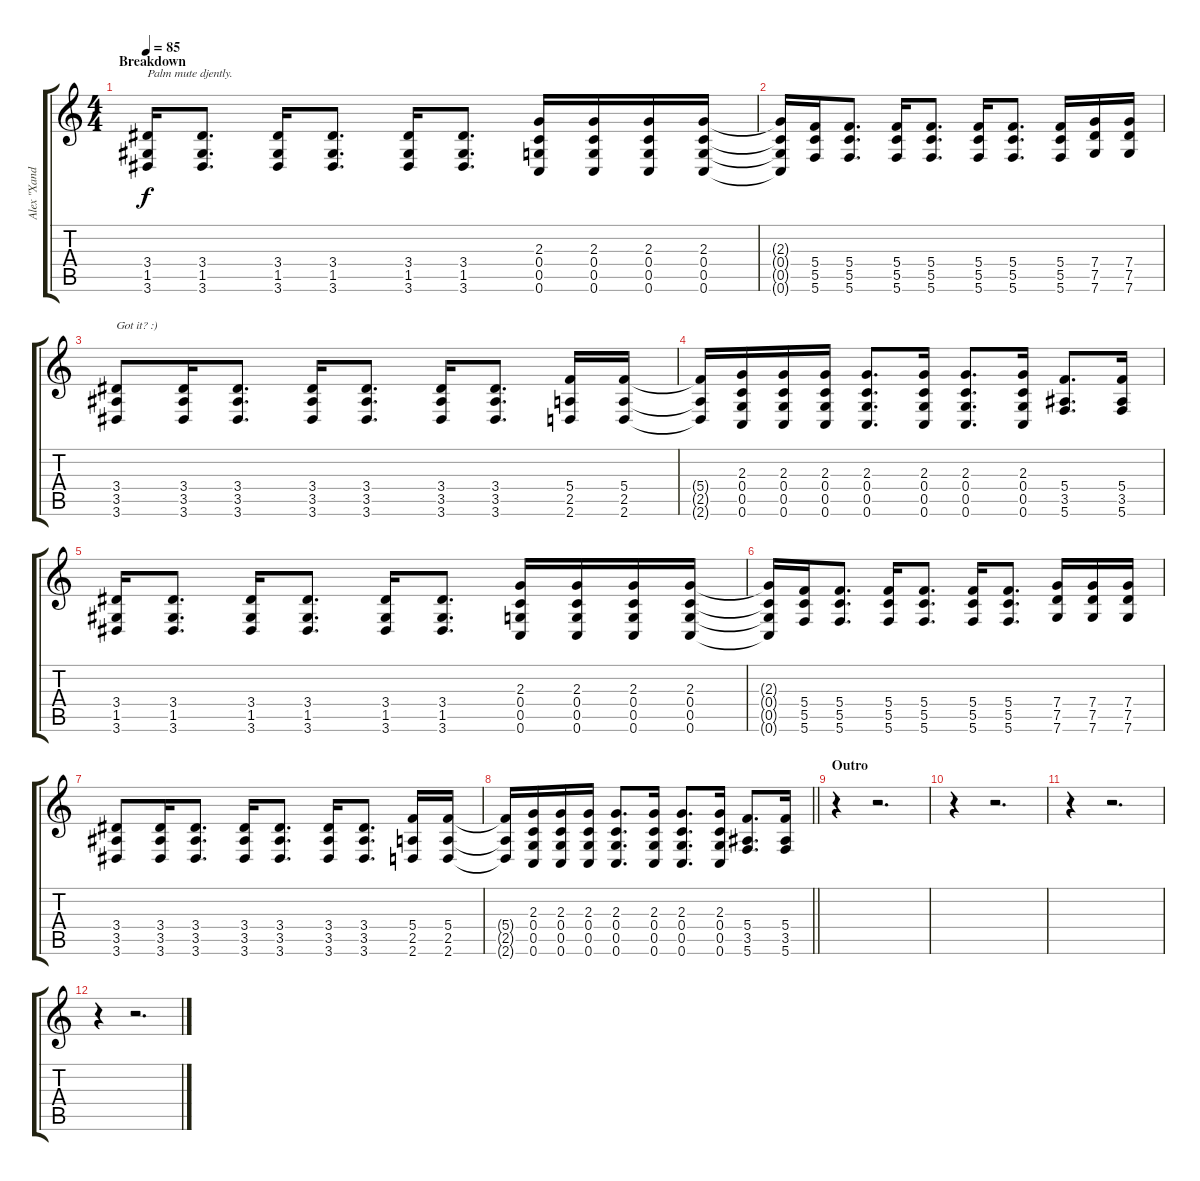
\track ("Alex \"Xander\" Bois" "Alex \"Xand") {instrument distortionguitar}
\staff {score tabs}
\tuning (D4 A3 F3 C3 G2 C2) {hide}
\ts (4 4)
\section ("" "Breakdown")
\tempo 85
\clef g2
\ks c
(3.4 1.5 3.6).16{txt "Palm mute djently." dy f} (3.4 1.5 3.6).8{d} (3.4 1.5 3.6).16 (3.4 1.5 3.6).8{d} (3.4 1.5 3.6).16 (3.4 1.5 3.6).8{d} (2.3 0.4 0.5 0.6).16 (2.3 0.4 0.5 0.6).16 (2.3 0.4 0.5 0.6).16 (2.3 0.4 0.5 0.6).16 |
(2.3{t} 0.4{t} 0.5{t} 0.6{t}).16 (5.4 5.5 5.6).16 (5.4 5.5 5.6).8{d} (5.4 5.5 5.6).16 (5.4 5.5 5.6).8{d} (5.4 5.5 5.6).16 (5.4 5.5 5.6).8{d} (5.4 5.5 5.6).16 (7.4 7.5 7.6).16 (7.4 7.5 7.6).16 |
(3.4 3.5 3.6).8{txt "Got it? :)"} (3.4 3.5 3.6).16 (3.4 3.5 3.6).8{d} (3.4 3.5 3.6).16 (3.4 3.5 3.6).8{d} (3.4 3.5 3.6).16 (3.4 3.5 3.6).8{d} (5.4 2.5 2.6).16 (5.4 2.5 2.6).16 |
(5.4{t} 2.5{t} 2.6{t}).16 (2.3 0.4 0.5 0.6).16 (2.3 0.4 0.5 0.6).16 (2.3 0.4 0.5 0.6).16 (2.3 0.4 0.5 0.6).8{d} (2.3 0.4 0.5 0.6).16 (2.3 0.4 0.5 0.6).8{d} (2.3 0.4 0.5 0.6).16 (5.4 3.5 5.6).8{d} (5.4 3.5 5.6).16 |
(3.4 1.5 3.6).16 (3.4 1.5 3.6).8{d} (3.4 1.5 3.6).16 (3.4 1.5 3.6).8{d} (3.4 1.5 3.6).16 (3.4 1.5 3.6).8{d} (2.3 0.4 0.5 0.6).16 (2.3 0.4 0.5 0.6).16 (2.3 0.4 0.5 0.6).16 (2.3 0.4 0.5 0.6).16 |
(2.3{t} 0.4{t} 0.5{t} 0.6{t}).16 (5.4 5.5 5.6).16 (5.4 5.5 5.6).8{d} (5.4 5.5 5.6).16 (5.4 5.5 5.6).8{d} (5.4 5.5 5.6).16 (5.4 5.5 5.6).8{d} (7.4 7.5 7.6).16 (7.4 7.5 7.6).16 (7.4 7.5 7.6).16 |
(3.4 3.5 3.6).8 (3.4 3.5 3.6).16 (3.4 3.5 3.6).8{d} (3.4 3.5 3.6).16 (3.4 3.5 3.6).8{d} (3.4 3.5 3.6).16 (3.4 3.5 3.6).8{d} (5.4 2.5 2.6).16 (5.4 2.5 2.6).16 |
\barLineRight lightlight
(5.4{t} 2.5{t} 2.6{t}).16 (2.3 0.4 0.5 0.6).16 (2.3 0.4 0.5 0.6).16 (2.3 0.4 0.5 0.6).16 (2.3 0.4 0.5 0.6).8{d} (2.3 0.4 0.5 0.6).16 (2.3 0.4 0.5 0.6).8{d} (2.3 0.4 0.5 0.6).16 (5.4 3.5 5.6).8{d} (5.4 3.5 5.6).16 |
\section ("" "Outro")
r.4 r.2{d} |
r.4 r.2{d} |
r.4 r.2{d} |
r.4 r.2{d}
